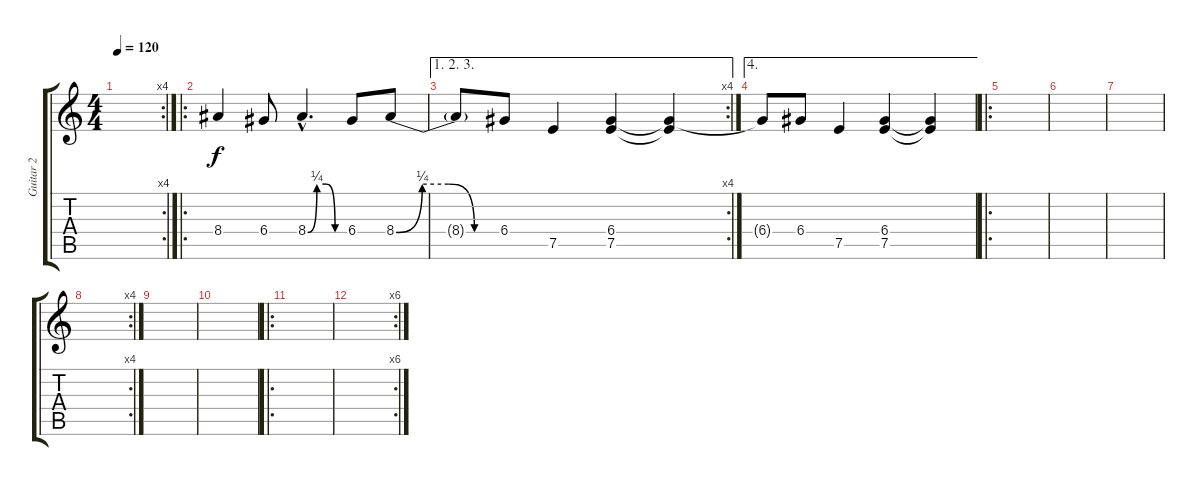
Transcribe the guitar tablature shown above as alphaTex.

\track ("Guitar 2" "Guitar 2") {instrument overdrivenguitar}
\staff {score tabs}
\tuning (E4 B3 G3 D3 A2 E2) {hide}
\rc 4
\ts (4 4)
\tempo 120
\clef g2
\ks c
|
\ro
8.4.4 6.4.8 8.4{be (custom 0 0 15 1 30 1 45 0 60 0) hac}.4{d} 6.4.8 8.4{be (custom 0 0 15 1 30 1 45 0 60 0)}.8 |
\ae (1 2 3)
\rc 4
8.4{t}.8 6.4.8 7.5.4 (6.4 7.5).4 (6.4{t} 7.5{t}).4 |
\ae 4
6.4{t}.8 6.4.8 7.5.4 (6.4 7.5).4 (6.4{t} 7.5{t}).4 |
\ro
|
|
|
\rc 4
|
|
|
\ro
|
\rc 6
